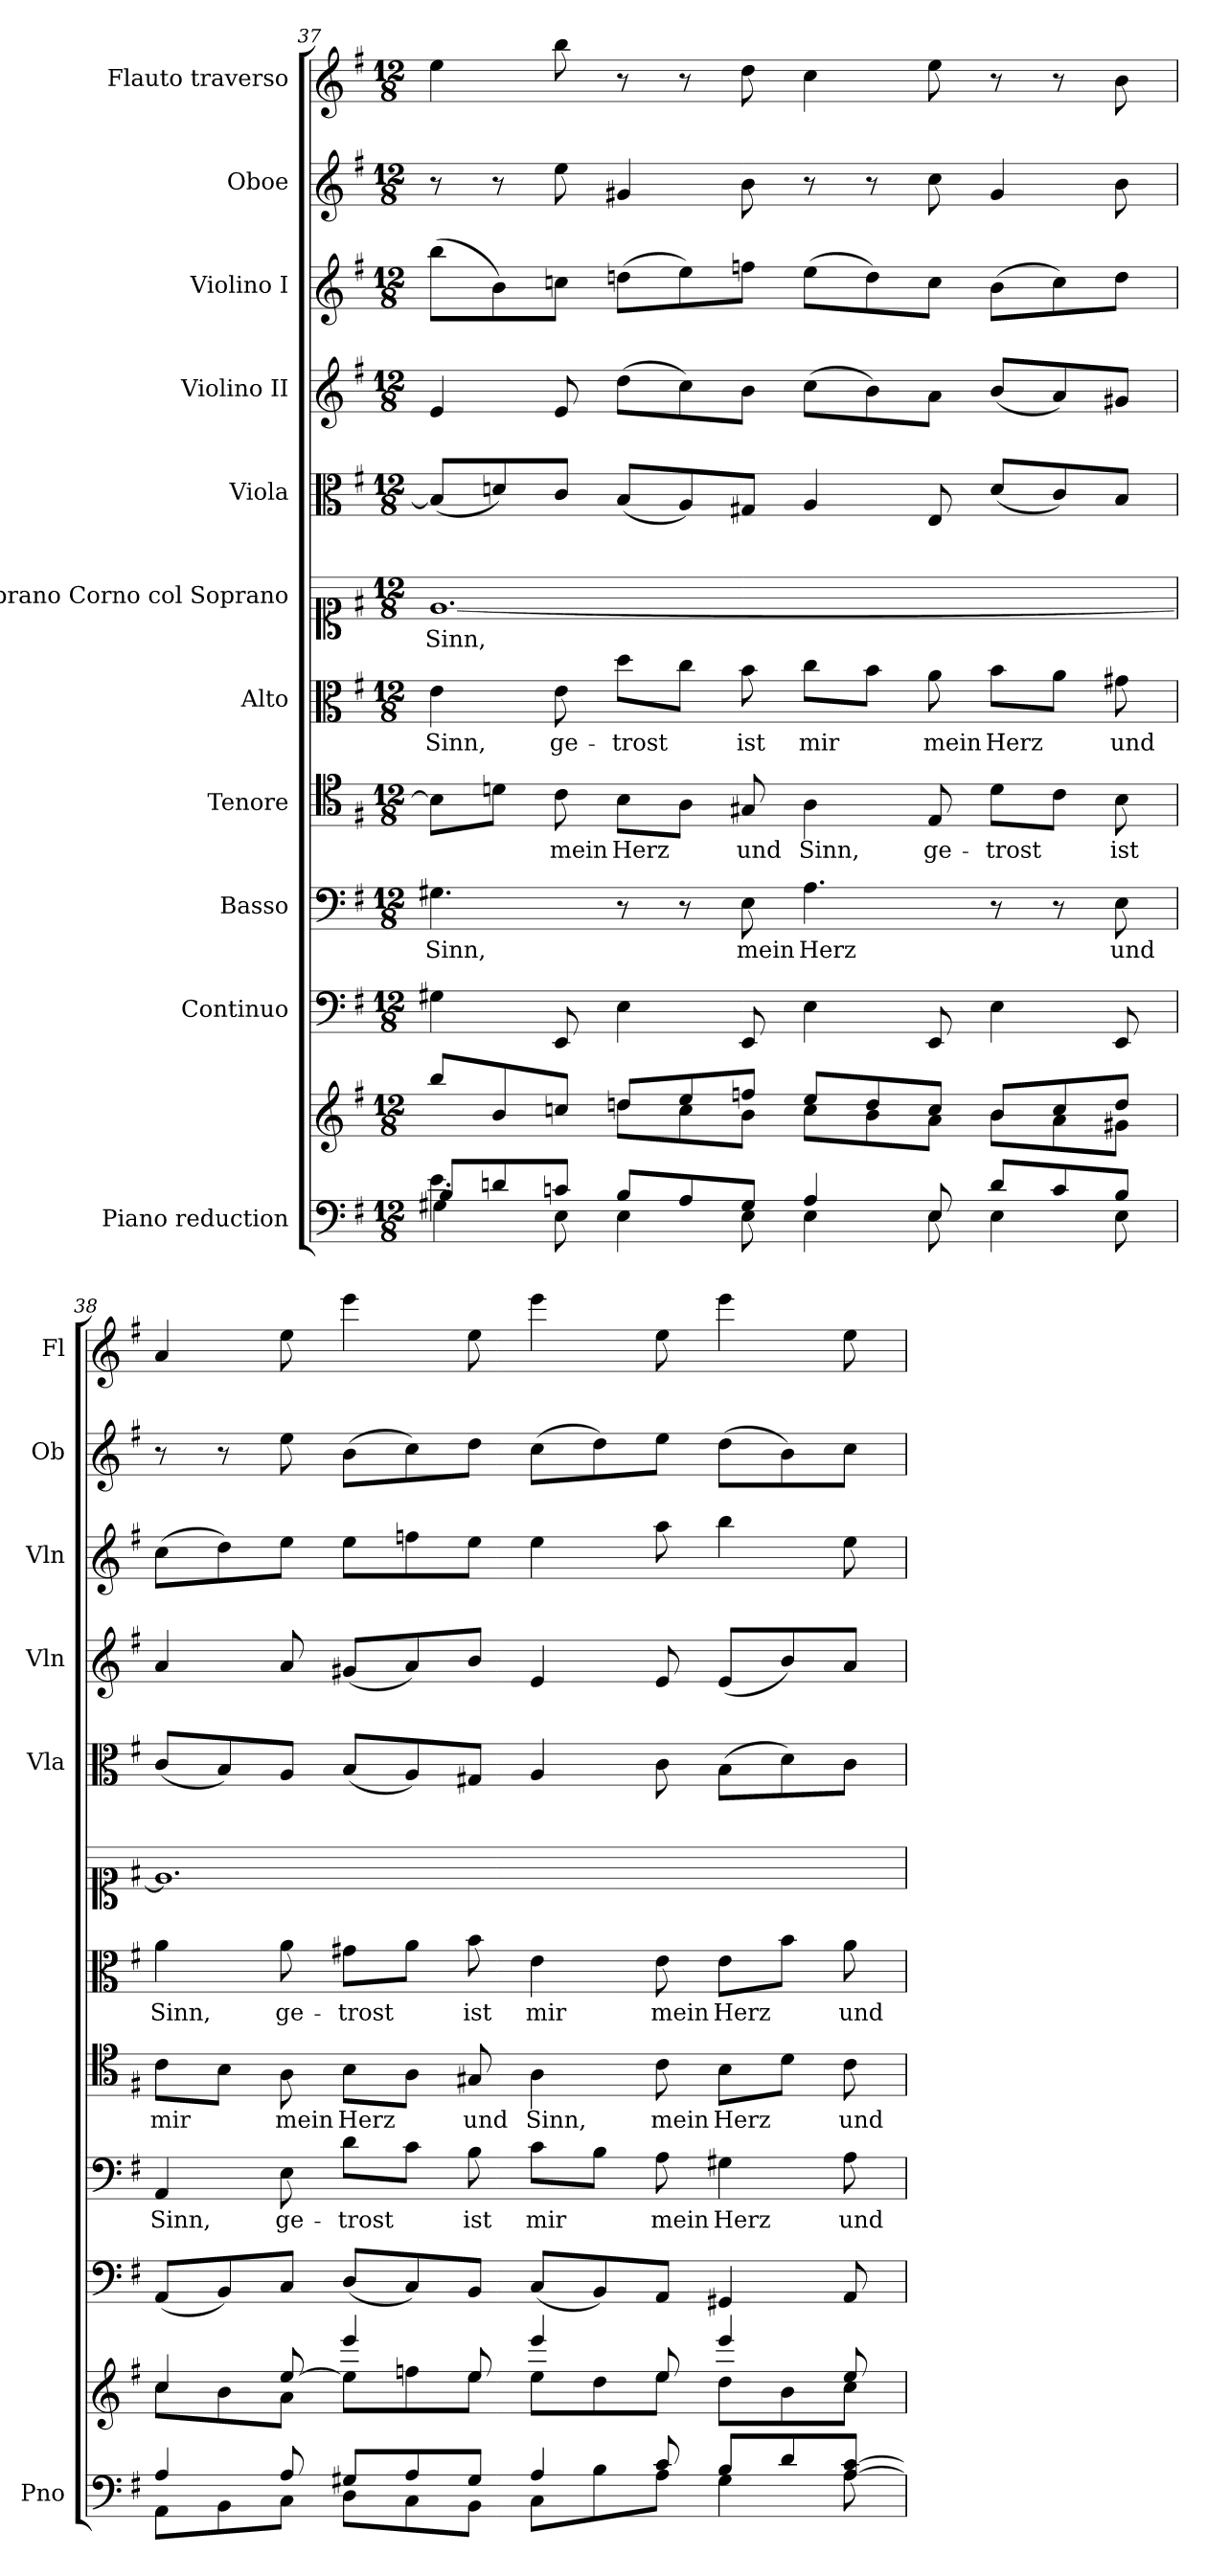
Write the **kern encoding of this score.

**kern	**kern	**kern	**kern	**text	**kern	**text	**kern	**text	**kern	**text	**kern	**kern	**kern	**kern	**kern
*part11	*part11	*part10	*part9	*part9	*part8	*part8	*part7	*part7	*part6	*part6	*part5	*part4	*part3	*part2	*part1
*staff12	*staff11	*staff10	*staff9	*staff9	*staff8	*staff8	*staff7	*staff7	*staff6	*staff6	*staff5	*staff4	*staff3	*staff2	*staff1
*I"Piano reduction	*	*I"Continuo	*I"Basso	*	*I"Tenore	*	*I"Alto	*	*I"Soprano Corno col Soprano	*	*I"Viola	*I"Violino II	*I"Violino I	*I"Oboe	*I"Flauto traverso
*I'Pno	*	*	*	*	*	*	*	*	*	*	*I'Vla	*I'Vln	*I'Vln	*I'Ob	*I'Fl
*clefF4	*clefG2	*clefF4	*clefF4	*	*clefC4	*	*clefC3	*	*clefC1	*	*clefC3	*clefG2	*clefG2	*clefG2	*clefG2
*k[f#]	*k[f#]	*k[f#]	*k[f#]	*	*k[f#]	*	*k[f#]	*	*k[f#]	*	*k[f#]	*k[f#]	*k[f#]	*k[f#]	*k[f#]
*M12/8	*M12/8	*M12/8	*M12/8	*	*M12/8	*	*M12/8	*	*M12/8	*	*M12/8	*M12/8	*M12/8	*M12/8	*M12/8
=37	=37	=37	=37	=37	=37	=37	=37	=37	=37	=37	=37	=37	=37	=37	=37
*^	*^	*	*	*	*	*	*	*	*	*	*	*	*	*	*
*	*^	*	*	*	*	*	*	*	*	*	*	*	*	*	*	*	*
!	!	!	!	!	!	!	!LO:LY:b	!	!	!	!LO:LY:b	!	!LO:LY:b	!	!	!	!	!
4.e\	8B/L	4G#X\	8bb/L	4.ryy	4G#X\	4.G#X\	Sinn,	8B\L]	.	4e\	Sinn,	[1.e	Sinn,	(8B/L]	4e/	(8bb\L	8r	4ee\
.	8dn/	.	8b/	.	.	.	.	8dn\J	.	.	.	.	.	8dn/)	.	8b\)	8r	.
!	!	!	!	!	!	!	!	!	!LO:LY:b	!	!LO:LY:b	!	!	!	!	!	!	!
.	8cn/J	8E\	8ccn/J	.	8EE/	.	.	8c\	mein	8e\	ge-	.	.	8c/J	8e/	8ccn\J	8ee\	8bb\
!	!	!	!	!	!	!	!	!	!LO:LY:b	!	!LO:LY:b	!	!	!	!	!	!	!
1ryy	8B/L	4E\	8ddn/L	8dd\L	4E\	8r	.	8B\L	Herz	8dd\L	-trost	.	.	(8B/L	(8dd\L	(8ddn\L	4g#X/	8r
.	8A/	.	8ee/	8cc\	.	8r	.	8A\J	.	8cc\J	.	.	.	8A/)	8cc\)	8ee\)	.	8r
!	!	!	!	!	!	!	!LO:LY:b	!	!LO:LY:b	!	!LO:LY:b	!	!	!	!	!	!	!
.	8G#/J	8E\	8ffn/J	8b\J	8EE/	8E\	mein	8G#X/	und	8b\	ist	.	.	8G#X/J	8b\J	8ffn\J	8b\	8dd\
!	!	!	!	!	!	!	!LO:LY:b	!	!LO:LY:b	!	!LO:LY:b	!	!	!	!	!	!	!
.	4A/	4E\	8ee/L	8cc\L	4E\	4.A\	Herz	4A\	Sinn,	8cc\L	mir	.	.	4A/	(8cc\L	(8ee\L	8r	4cc\
.	.	.	8dd/	8b\	.	.	.	.	.	8b\J	.	.	.	.	8b\)	8dd\)	8r	.
!	!	!	!	!	!	!	!	!	!LO:LY:b	!	!LO:LY:b	!	!	!	!	!	!	!
.	8E/	8E\	8cc/J	8a\J	8EE/	.	.	8E/	ge-	8a\	mein	.	.	8E/	8a\J	8cc\J	8cc\	8ee\
!	!	!	!	!	!	!	!	!	!LO:LY:b	!	!LO:LY:b	!	!	!	!	!	!	!
.	8d/L	4E\	8b/L	8b\L	4E\	8r	.	8d\L	-trost	8b\L	Herz	.	.	(8d/L	(8b/L	(8b\L	4g#/	8r
.	8c/	.	8cc/	8a\	.	8r	.	8c\J	.	8a\J	.	.	.	8c/)	8a/)	8cc\)	.	8r
!	!	!	!	!	!	!	!LO:LY:b	!	!LO:LY:b	!	!LO:LY:b	!	!	!	!	!	!	!
8ryy	8B/J	8E\	8dd/J	8g#X\J	8EE/	8E\	und	8B\	ist	8g#X\	und	.	.	8B/J	8g#X/J	8dd\J	8b\	8b\
!!LO:PB:g=z
=38	=38	=38	=38	=38	=38	=38	=38	=38	=38	=38	=38	=38	=38	=38	=38	=38	=38	=38
!	!	!	!	!	!	!	!LO:LY:b	!	!LO:LY:b	!	!LO:LY:b	!	!	!	!	!	!	!
*	*v	*v	*	*	*	*	*	*	*	*	*	*	*	*	*	*	*	*
4A/	8AA\L	4cc/	8cc\L	(8AA/L	4AA/	Sinn,	8c\L	mir	4a\	Sinn,	1.e]	.	(8c/L	4a/	(8cc\L	8r	4a/
.	8BB\	.	8b\	8BB/)	.	.	8B\J	.	.	.	.	.	8B/)	.	8dd\)	8r	.
!	!	!	!	!	!	!LO:LY:b	!	!LO:LY:b	!	!LO:LY:b	!	!	!	!	!	!	!
8A/	8C\J	[<8ee/	8a\J	8C/J	8E\	ge-	8A\	mein	8a\	ge-	.	.	8A/J	8a/	8ee\J	8ee\	8ee\
!	!	!	!	!	!	!LO:LY:b	!	!LO:LY:b	!	!LO:LY:b	!	!	!	!	!	!	!
8G#X/L	8D\L	4eee/	8ee\L]	(8D/L	8d\L	-trost	8B\L	Herz	8g#X\L	-trost	.	.	(8B/L	(8g#X/L	8ee\L	(8b\L	4eee\
8A/	8C\	.	8ffn\	8C/)	8c\J	.	8A\J	.	8a\J	.	.	.	8A/)	8a/)	8ffn\	8cc\)	.
!	!	!	!	!	!	!LO:LY:b	!	!LO:LY:b	!	!LO:LY:b	!	!	!	!	!	!	!
8G#/J	8BB\J	8ee/	8ee\J	8BB/J	8B\	ist	8G#X/	und	8b\	ist	.	.	8G#X/J	8b/J	8ee\J	8dd\J	8ee\
!	!	!	!	!	!	!LO:LY:b	!	!LO:LY:b	!	!LO:LY:b	!	!	!	!	!	!	!
4A/	8C\L	4eee/	8ee\L	(8C/L	8c\L	mir	4A\	Sinn,	4e\	mir	.	.	4A/	4e/	4ee\	(8cc\L	4eee\
.	8B\	.	8dd\	8BB/)	8B\J	.	.	.	.	.	.	.	.	.	.	8dd\)	.
!	!	!	!	!	!	!LO:LY:b	!	!LO:LY:b	!	!LO:LY:b	!	!	!	!	!	!	!
8c/	8A\J	8ee/	8ee\J	8AA/J	8A\	mein	8c\	mein	8e\	mein	.	.	8c\	8e/	8aa\	8ee\J	8ee\
!	!	!	!	!	!	!LO:LY:b	!	!LO:LY:b	!	!LO:LY:b	!	!	!	!	!	!	!
8B/L	4G#\	4eee/	8dd\L	4GG#X/	4G#X\	Herz	8B\L	Herz	8e\L	Herz	.	.	(8B\L	(8e/L	4bb\	(8dd\L	4eee\
8d/	.	.	8b\	.	.	.	8d\J	.	8b\J	.	.	.	8d\)	8b/)	.	8b\)	.
!	!	!	!	!	!	!LO:LY:b	!	!LO:LY:b	!	!LO:LY:b	!	!	!	!	!	!	!
[8A/ [8c/J	8A\	8ee/	8cc\J	8AA/	8A\	und	8c\	und	8a\	und	.	.	8c\J	8a/J	8ee\	8cc\J	8ee\
*v	*v	*	*	*	*	*	*	*	*	*	*	*	*	*	*	*	*
*	*v	*v	*	*	*	*	*	*	*	*	*	*	*	*	*	*
=	=	=	=	=	=	=	=	=	=	=	=	=	=	=	=
*-	*-	*-	*-	*-	*-	*-	*-	*-	*-	*-	*-	*-	*-	*-	*-
